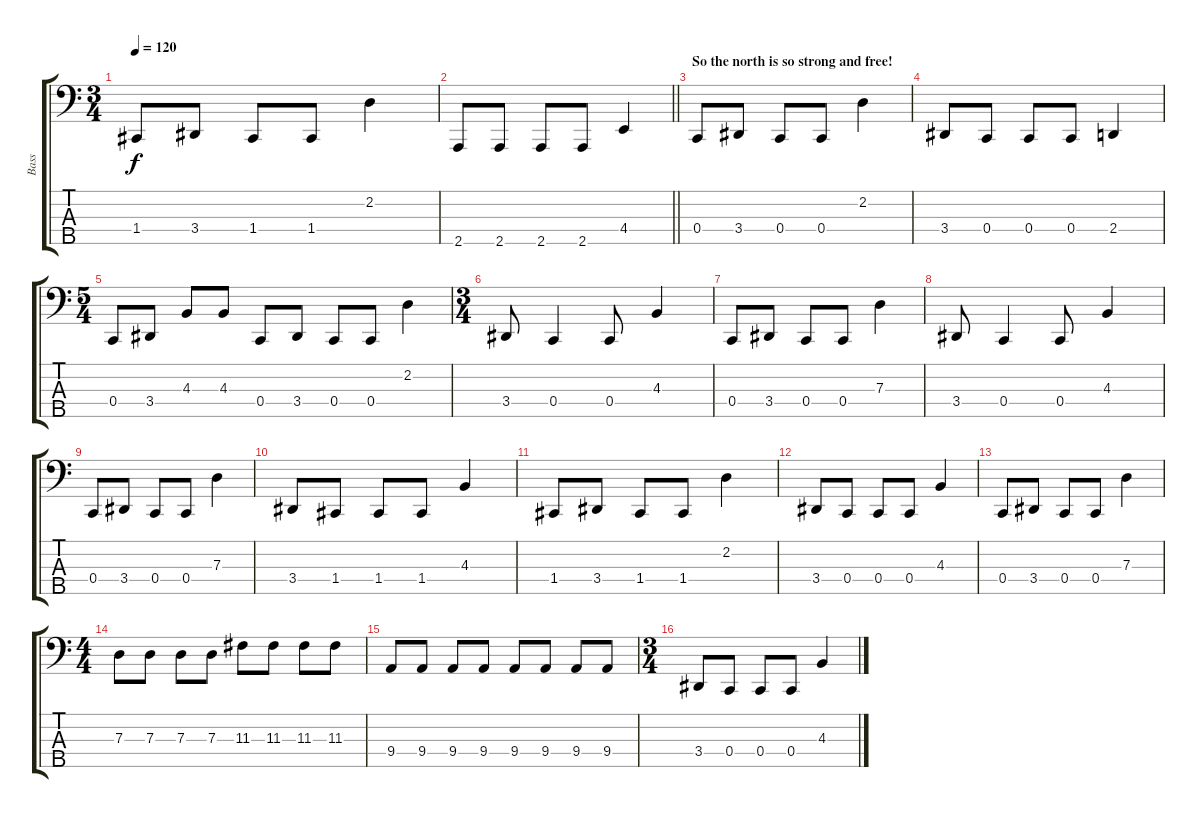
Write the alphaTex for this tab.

\track ("Bass" "Bass") {instrument electricbassfinger}
\staff {score tabs}
\tuning (G2 C2 G1 C1 G0) {hide}
\ts (3 4)
\tempo 120
\clef f4
\ks c
1.4.8{dy f} 3.4.8 1.4.8 1.4.8 2.2.4 |
\barLineRight lightlight
2.5.8 2.5.8 2.5.8 2.5.8 4.4.4 |
\section ("" "So the north is so strong and free!")
0.4.8 3.4.8 0.4.8 0.4.8 2.2.4 |
3.4.8 0.4.8 0.4.8 0.4.8 2.4.4 |
\ts (5 4)
0.4.8 3.4.8 4.3.8 4.3.8 0.4.8 3.4.8 0.4.8 0.4.8 2.2.4 |
\ts (3 4)
3.4.8 0.4.4 0.4.8 4.3.4 |
0.4.8 3.4.8 0.4.8 0.4.8 7.3.4 |
3.4.8 0.4.4 0.4.8 4.3.4 |
0.4.8 3.4.8 0.4.8 0.4.8 7.3.4 |
3.4.8 1.4.8 1.4.8 1.4.8 4.3.4 |
1.4.8 3.4.8 1.4.8 1.4.8 2.2.4 |
3.4.8 0.4.8 0.4.8 0.4.8 4.3.4 |
0.4.8 3.4.8 0.4.8 0.4.8 7.3.4 |
\ts (4 4)
7.3.8 7.3.8 7.3.8 7.3.8 11.3.8 11.3.8 11.3.8 11.3.8 |
9.4.8 9.4.8 9.4.8 9.4.8 9.4.8 9.4.8 9.4.8 9.4.8 |
\ts (3 4)
3.4.8 0.4.8 0.4.8 0.4.8 4.3.4
